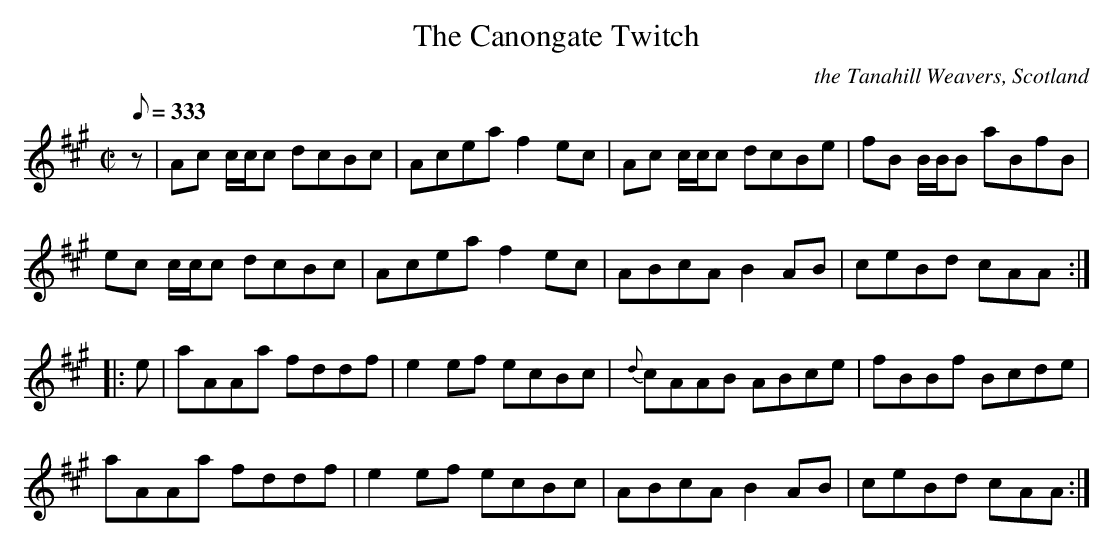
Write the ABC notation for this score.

X:1
T:The Canongate Twitch
O:the Tanahill Weavers, Scotland
L:1/8
M:C|
Q:333
K:A
z|Ac c/c/c dcBc|Acea f2 ec|Ac c/c/c dcBe|fB B/B/B aBfB|
ec c/c/c dcBc|Acea f2 ec|ABcA B2 AB|ceBd cAA:|
|:e|aAAa fddf|e2 ef ecBc|{d}cAAB ABce|fBBf Bcde|
aAAa fddf|e2 ef ecBc|ABcA B2 AB|ceBd cAA:|
